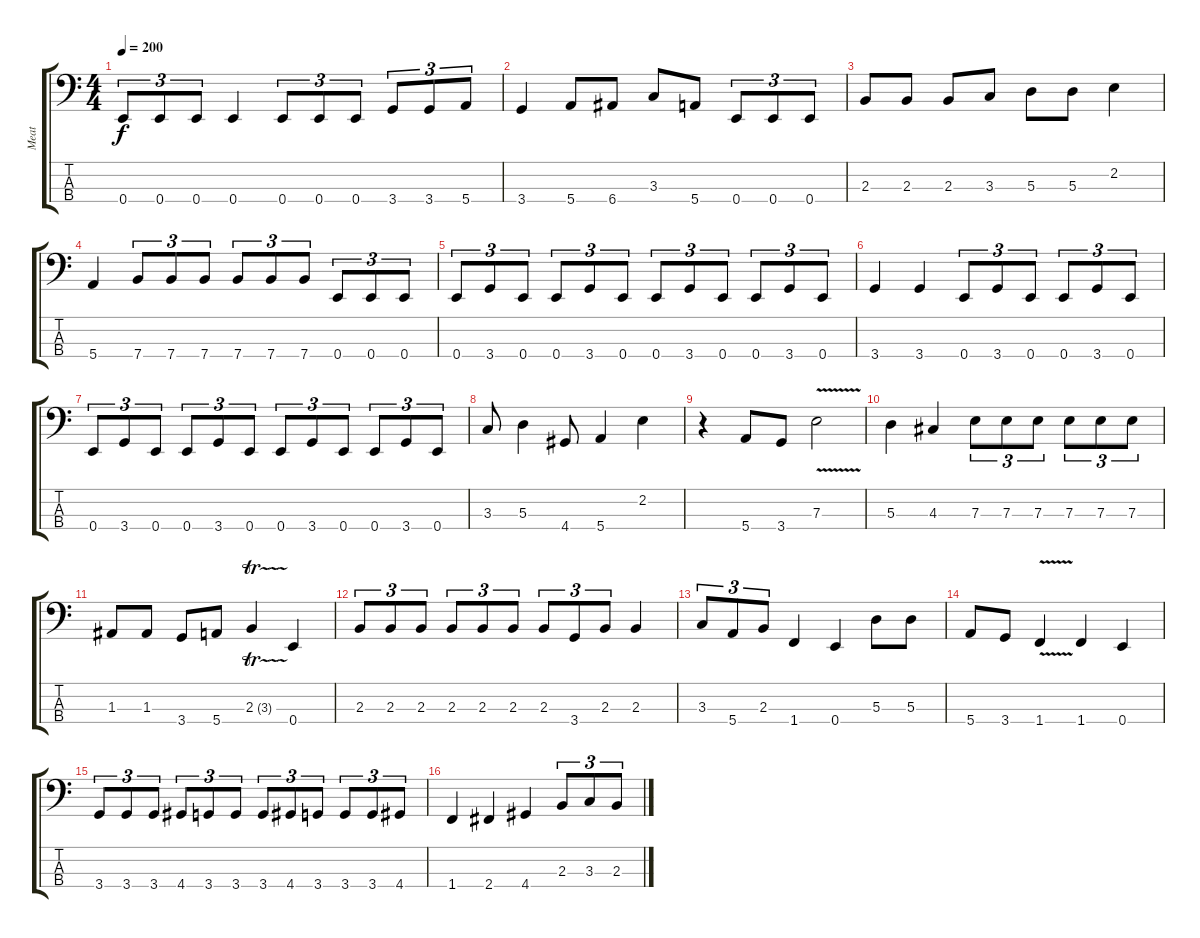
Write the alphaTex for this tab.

\track ("Meat" "Meat") {instrument electricbasspick}
\staff {score tabs}
\tuning (G2 D2 A1 E1) {hide}
\ts (4 4)
\tempo 200
\clef f4
\ks c
0.4.8{tu (3 2) dy f} 0.4.8{tu (3 2)} 0.4.8{tu (3 2)} 0.4.4 0.4.8{tu (3 2)} 0.4.8{tu (3 2)} 0.4.8{tu (3 2)} 3.4.8{tu (3 2)} 3.4.8{tu (3 2)} 5.4.8{tu (3 2)} |
3.4.4 5.4.8 6.4.8 3.3.8 5.4.8 0.4.8{tu (3 2)} 0.4.8{tu (3 2)} 0.4.8{tu (3 2)} |
2.3.8 2.3.8 2.3.8 3.3.8 5.3.8 5.3.8 2.2.4 |
5.4.4 7.4.8{tu (3 2)} 7.4.8{tu (3 2)} 7.4.8{tu (3 2)} 7.4.8{tu (3 2)} 7.4.8{tu (3 2)} 7.4.8{tu (3 2)} 0.4.8{tu (3 2)} 0.4.8{tu (3 2)} 0.4.8{tu (3 2)} |
0.4.8{tu (3 2)} 3.4.8{tu (3 2)} 0.4.8{tu (3 2)} 0.4.8{tu (3 2)} 3.4.8{tu (3 2)} 0.4.8{tu (3 2)} 0.4.8{tu (3 2)} 3.4.8{tu (3 2)} 0.4.8{tu (3 2)} 0.4.8{tu (3 2)} 3.4.8{tu (3 2)} 0.4.8{tu (3 2)} |
3.4.4 3.4.4 0.4.8{tu (3 2)} 3.4.8{tu (3 2)} 0.4.8{tu (3 2)} 0.4.8{tu (3 2)} 3.4.8{tu (3 2)} 0.4.8{tu (3 2)} |
0.4.8{tu (3 2)} 3.4.8{tu (3 2)} 0.4.8{tu (3 2)} 0.4.8{tu (3 2)} 3.4.8{tu (3 2)} 0.4.8{tu (3 2)} 0.4.8{tu (3 2)} 3.4.8{tu (3 2)} 0.4.8{tu (3 2)} 0.4.8{tu (3 2)} 3.4.8{tu (3 2)} 0.4.8{tu (3 2)} |
3.3.8 5.3.4 4.4.8 5.4.4 2.2.4 |
r.4 5.4.8 3.4.8 7.3{v}.2 |
5.3.4 4.3.4 7.3.8{tu (3 2)} 7.3.8{tu (3 2)} 7.3.8{tu (3 2)} 7.3.8{tu (3 2)} 7.3.8{tu (3 2)} 7.3.8{tu (3 2)} |
1.3.8 1.3.8 3.4.8 5.4.8 2.3{tr (3 16)}.4 0.4.4 |
2.3.8{tu (3 2)} 2.3.8{tu (3 2)} 2.3.8{tu (3 2)} 2.3.8{tu (3 2)} 2.3.8{tu (3 2)} 2.3.8{tu (3 2)} 2.3.8{tu (3 2)} 3.4.8{tu (3 2)} 2.3.8{tu (3 2)} 2.3.4 |
3.3.8{tu (3 2)} 5.4.8{tu (3 2)} 2.3.8{tu (3 2)} 1.4.4 0.4.4 5.3.8 5.3.8 |
5.4.8 3.4.8 1.4{v}.4 1.4.4 0.4.4 |
3.4.8{tu (3 2)} 3.4.8{tu (3 2)} 3.4.8{tu (3 2)} 4.4.8{tu (3 2)} 3.4.8{tu (3 2)} 3.4.8{tu (3 2)} 3.4.8{tu (3 2)} 4.4.8{tu (3 2)} 3.4.8{tu (3 2)} 3.4.8{tu (3 2)} 3.4.8{tu (3 2)} 4.4.8{tu (3 2)} |
1.4.4 2.4.4 4.4.4 2.3.8{tu (3 2)} 3.3.8{tu (3 2)} 2.3.8{tu (3 2)}
